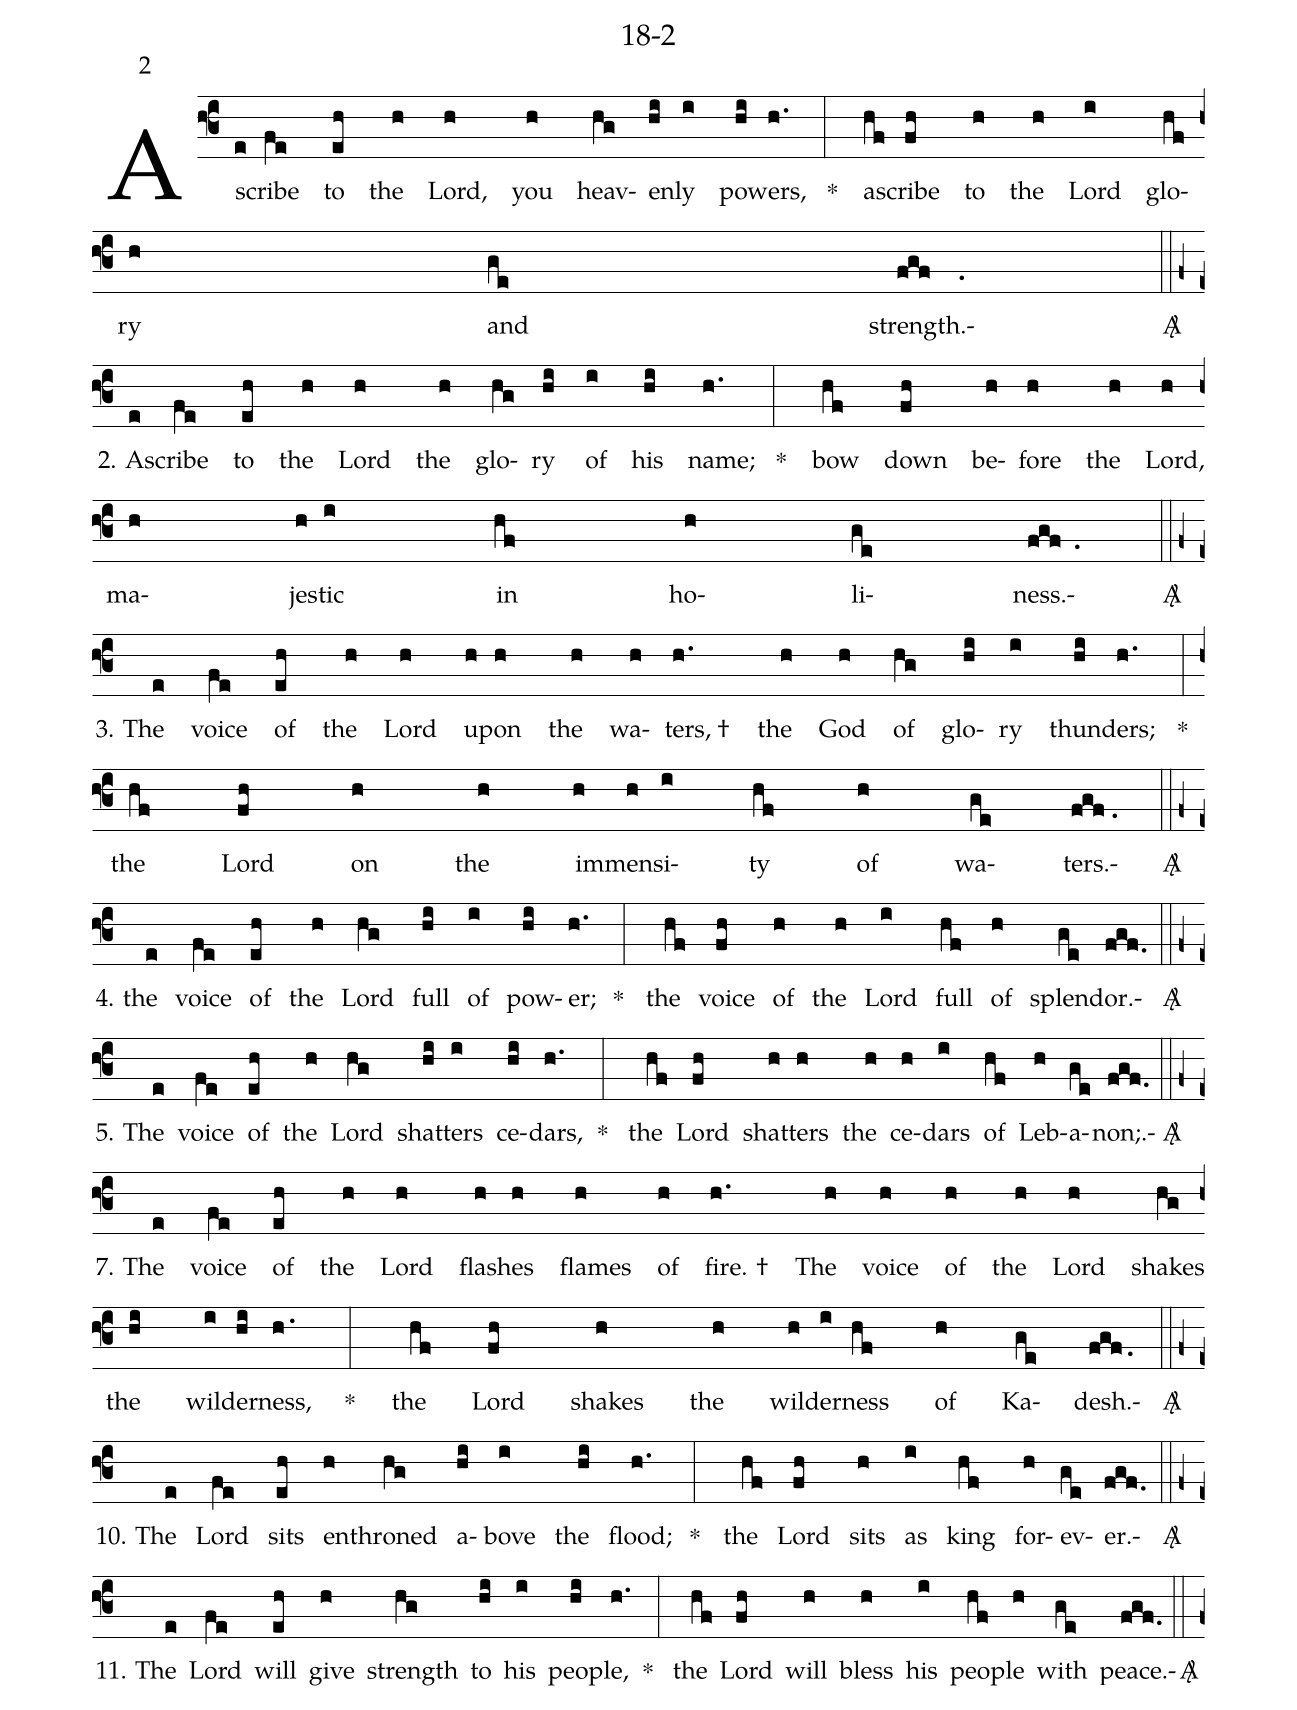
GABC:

name: 18-2;
annotation: 2;
%%
(f3)As(e)cribe(fe) to(eh) the(h) Lord,(h) you(h) heav(hg)en(hi)ly(i) pow(hi)ers,(h.) * (:) as(hf)cribe(fh) to(h) the(h) Lord(i) glo(hf)ry(h) and(ge) strength.(fgf.)<sp>A/</sp>(::f+z)
2. As(e)cribe(fe) to(eh) the(h) Lord(h) the(h) glo(hg)ry(hi) of(i) his(hi) name;(h.) * (:) bow(hf) down(fh) be(h)fore(h) the(h) Lord,(h) ma(h)jes(h)tic(i) in(hf) ho(h)li(ge)ness.(fgf.)<sp>A/</sp>(::f+z)
3. The(e) voice(fe) of(eh) the(h) Lord(h) up(h)on(h) the(h) wa(h)ters, †(h.) the(h) God(h) of(hg) glo(hi)ry(i) thun(hi)ders;(h.) * (:) the(hf) Lord(fh) on(h) the(h) im(h)men(h)si(i)ty(hf) of(h) wa(ge)ters.(fgf.)<sp>A/</sp>(::f+z)
4. the(e) voice(fe) of(eh) the(h) Lord(hg) full(hi) of(i) pow-(hi)er;(h.) * (:) the(hf) voice(fh) of(h) the(h) Lord(i) full(hf) of(h) splen(ge)dor.(fgf.)<sp>A/</sp>(::f+z)
5. The(e) voice(fe) of(eh) the(h) Lord(hg) shat(hi)ters(i) ce(hi)dars,(h.) * (:) the(hf) Lord(fh) shat(h)ters(h) the(h) ce(h)dars(i) of(hf) Leb(h)a(ge)non;.(fgf.)<sp>A/</sp>(::f+z)
7. The(e) voice(fe) of(eh) the(h) Lord(h) flash(h)es(h) flames(h) of(h) fire. †(h.) The(h) voice(h) of(h) the(h) Lord(h) shakes(hg) the(hi) wil(i)der(hi)ness,(h.) * (:) the(hf) Lord(fh) shakes(h) the(h) wil(h)der(i)ness(hf) of(h) Ka(ge)desh.(fgf.)<sp>A/</sp>(::f+z)
10. The(e) Lord(fe) sits(eh) en(h)throned(hg) a(hi)bove(i) the(hi) flood;(h.) * (:) the(hf) Lord(fh) sits(h) as(i) king(hf) for(h)ev(ge)er.(fgf.)<sp>A/</sp>(::f+z)
11. The(e) Lord(fe) will(eh) give(h) strength(hg) to(hi) his(i) peo(hi)ple,(h.) * (:) the(hf) Lord(fh) will(h) bless(h) his(i) peo(hf)ple(h) with(ge) peace.(fgf.)<sp>A/</sp>(::f+z)
